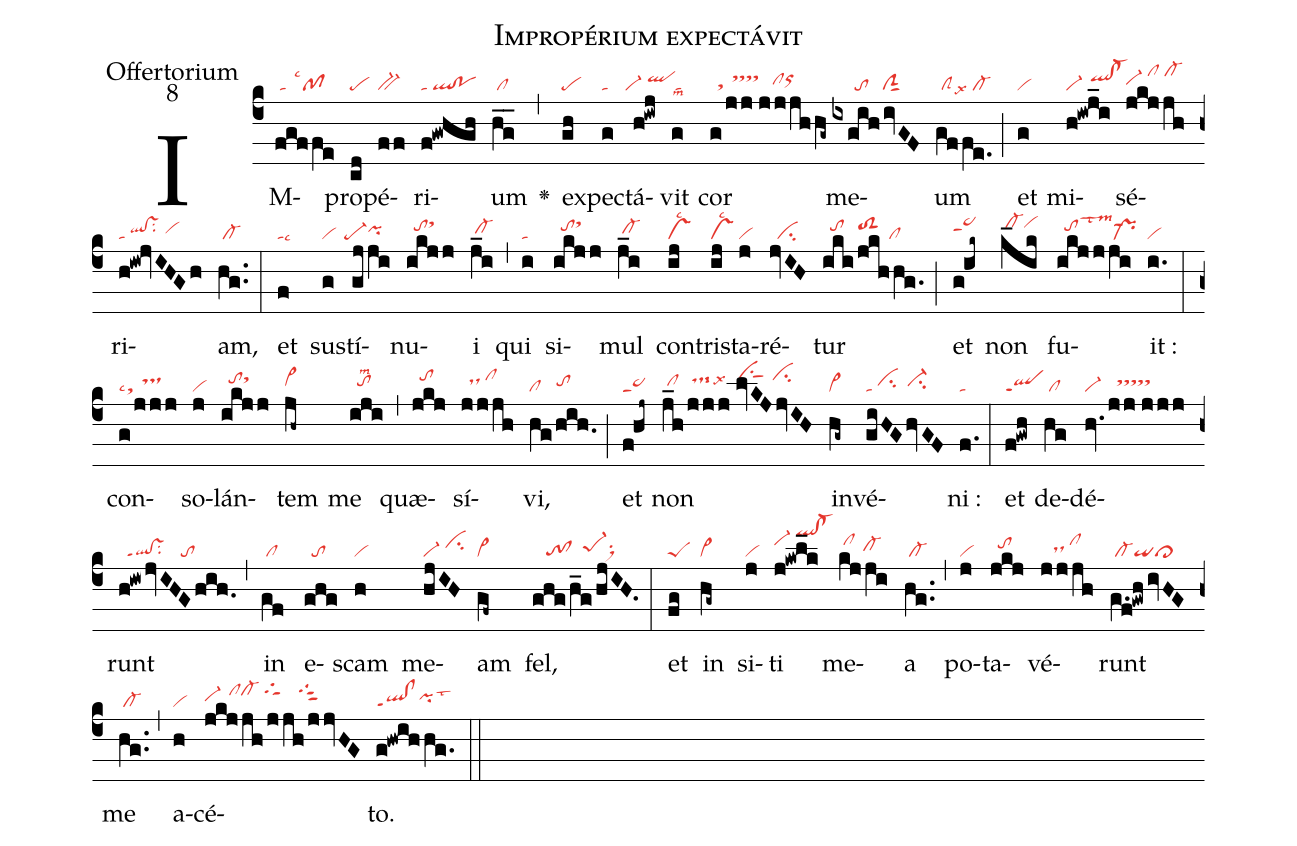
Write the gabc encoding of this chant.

name:Impropérium expectávit;
office-part:Offertorium;
mode:8;
nabc-lines:1;
%%
(c4) IM(fgffe|/ta//pflsc1)pro(cd|pe)pé(ff|bv-)ri(f!gwhgh|ta/ql!po)um(hg__|/cl) <v>\greheightstar</v>(,)
ex(gh|pe)pe(g|ta)ctá(h!iwj|``vi-/qlhi)vit(g|talsm8) cor(g/jj//jjjhhg~|//sthg//sthjsthjsthjsthj///clhhorhi) me(ixgih/ivGF|//////to///ciG)um(gffe.|/clSlsx9/cl-) (;)
et(g|vi) mi(h!iwj_i|vi-//qlhi!cl-hi)sé(jkjjh|vi-hh/clhk/cl-hk)ri(h!iw!jvIHGh|ta/qlhh!vshhsu2/vihh)am,(hg..|/cl-) (:)
et(f|talsc6) sus(g|vi)tí(gjji|``pe-pihh)nu(ikjj|//tohisthk)i(j_i|/cl-hh) (,)
qui(i|ta) si(ikjj|//tohisthk)mul(j_i|/cl-hh) con(ij|vslsc2)tri(ij|vslsc2)sta(j|vi)ré(jvIH|//ci)tur(iki/jkhhg.|//tohi///toS2hi//cl) (;)
et(g!ik~|sa~hi) non(k_ik|/cl-hjvihj) fu(ikjjji|//tohilstm3pr-)it :(i.|vi) (:)
con(g/jjj|stlsc1//tshi)so(j|vi)lán(ikjj|//tohisthj)tem(jh~|cl~hh) me(iji|//tohhlsm2) (,)
quæ(jkj|//tohj)sí(jjjh|//dshi/clhj)vi,(hg/hih.|cl////tohh) (;)
et(f!hj~|sa~) non(j_h/jjj//lvKJ/jvIH|/clhh///ts-hilsx6///ciShk//cihj) in(hg~|cl~)vé(giHGhv/GF|ta/cihh//ci-hh)ni :(f.|ta) (:)
et(f!gwh|qlppt1) de(hg|/cl)dé(hv.jj//jjj|vi-////sthisthisthisthisthi)runt(h!iw/jvIHGhih.|//ql!vssu2ppt1////to) (,)
in(gf|/cl) e(ghg|//to)scam(h|vi) me(hjIH|vi-/cihi)am(gf~|cl~) fel,(ghg/h_g/hjIH.|///to!cl//pe-1hhsu1sux1) (:)
et(fg|peS) in(hg~|cl~) si(j|vi)ti(j!kwl_k|vi-hj/qlhm!cl-hm) me(kjji|/clhj//cl-hh)a(hg..|/cl-) (,)
po(j|vi)ta(jkj|//tohi)vé(jjjh|///dshh/clhj)runt(g.f!gwhivHG|/cl-qicl>) me(hg..|/cl-) (,)
a(h|vi)cé(jkjjh/jjh/jjvHG|vi-hh//clhjcl-hj/tgShk////tgS3hk)to.(g!hwih/hg.|ql!clppt1pihhlst3) (::)
